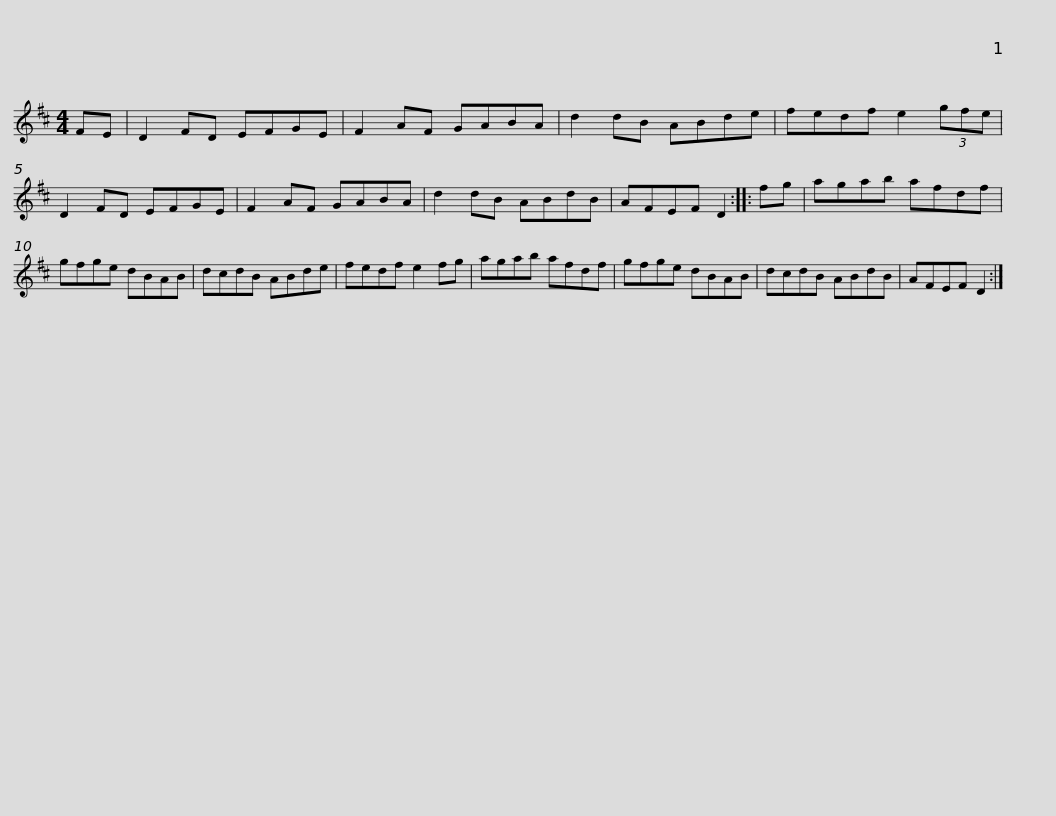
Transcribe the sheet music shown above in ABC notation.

X:1
L:1/8
M:4/4
I:linebreak $
K:D
V:1 treble
V:1
 FE | D2 FD EFGE | F2 AF GABA | d2 dB ABde | fedf e2 (3gfe | %5
 D2 FD EFGE |$ F2 AF GABA | d2 dB ABdB | AFEF D2 :: fg | %10
 agab afdf | gfge dBAB |$ dcdB ABde | fedf e2 fg | agab afdf | %15
 gfge dBAB | dcdB ABdB | AFEF D2 :| %18
